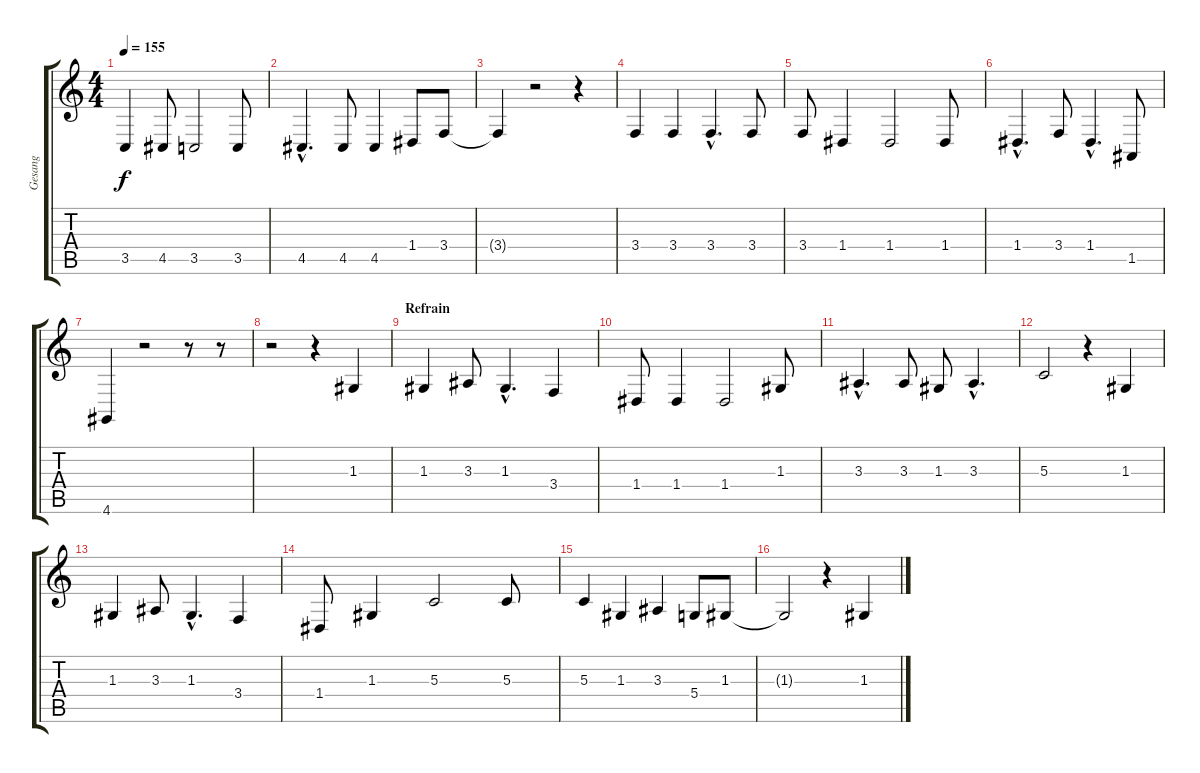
\track ("Gesang" "Gesang") {instrument baritonesax}
\staff {score tabs}
\tuning (E4 B3 G3 D3 A2 E2) {hide}
\ts (4 4)
\tempo 155
\clef g2
\ks c
3.5.4{dy f} 4.5.8 3.5.2 3.5.8 |
4.5{hac}.4{d} 4.5.8 4.5.4 1.4.8 3.4.8 |
3.4{t}.4 r.2 r.4 |
3.4.4 3.4.4 3.4{hac}.4{d} 3.4.8 |
3.4.8 1.4.4 1.4.2 1.4.8 |
1.4{hac}.4{d} 3.4.8 1.4{hac}.4{d} 1.5.8 |
4.6.4 r.2 r.8 r.8 |
r.2 r.4 1.3.4 |
\section ("" "Refrain")
1.3.4 3.3.8 1.3{hac}.4{d} 3.4.4 |
1.4.8 1.4.4 1.4.2 1.3.8 |
3.3{hac}.4{d} 3.3.8 1.3.8 3.3{hac}.4{d} |
5.3.2 r.4 1.3.4 |
1.3.4 3.3.8 1.3{hac}.4{d} 3.4.4 |
1.4.8 1.3.4 5.3.2 5.3.8 |
5.3.4 1.3.4 3.3.4 5.4.8 1.3.8 |
1.3{t}.2 r.4 1.3.4
